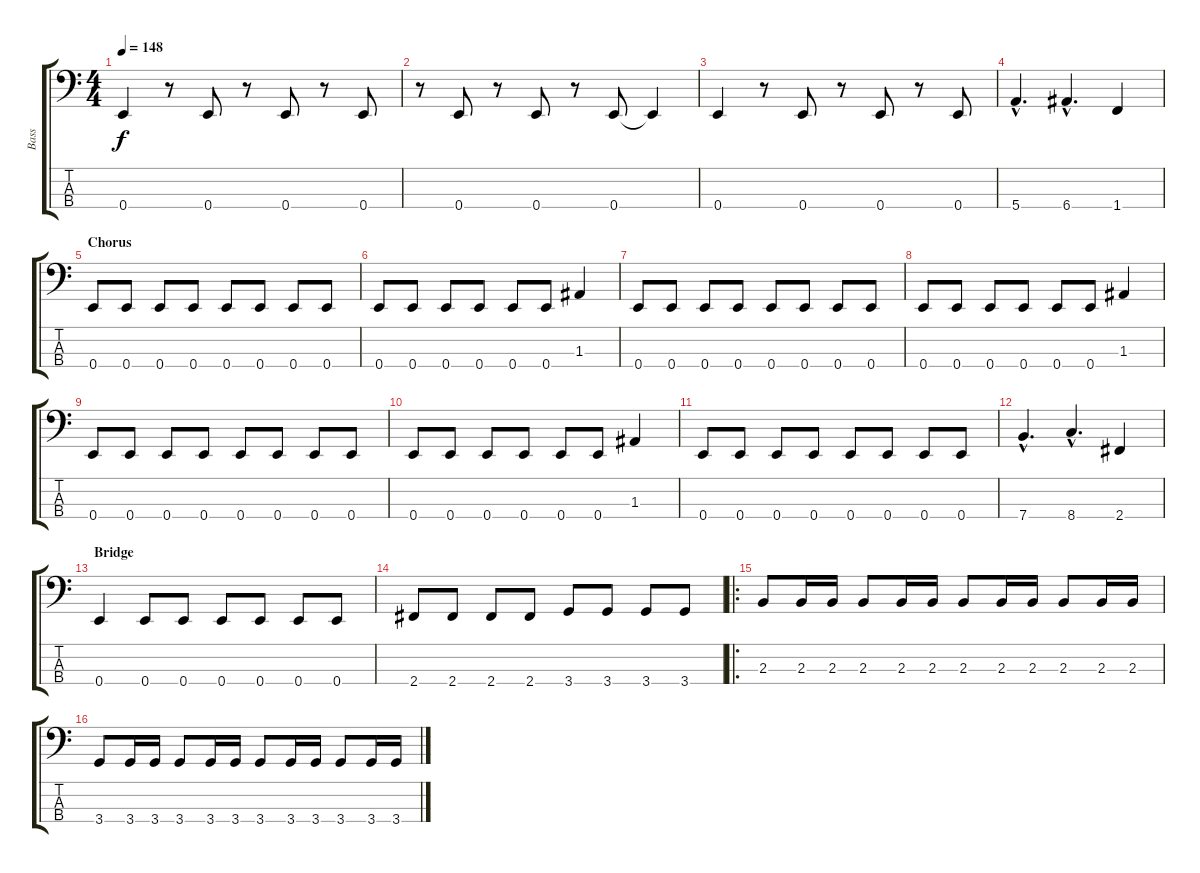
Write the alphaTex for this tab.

\track ("Bass" "Bass") {instrument slapbass2}
\staff {score tabs}
\tuning (G2 D2 A1 E1) {hide}
\ts (4 4)
\tempo 148
\clef f4
\ks c
0.4.4{dy f} r.8 0.4.8 r.8 0.4.8 r.8 0.4.8 |
r.8 0.4.8 r.8 0.4.8 r.8 0.4.8 0.4{t}.4 |
0.4.4 r.8 0.4.8 r.8 0.4.8 r.8 0.4.8 |
5.4{hac}.4{d} 6.4{hac}.4{d} 1.4.4 |
\section ("" "Chorus")
0.4.8 0.4.8 0.4.8 0.4.8 0.4.8 0.4.8 0.4.8 0.4.8 |
0.4.8 0.4.8 0.4.8 0.4.8 0.4.8 0.4.8 1.3.4 |
0.4.8 0.4.8 0.4.8 0.4.8 0.4.8 0.4.8 0.4.8 0.4.8 |
0.4.8 0.4.8 0.4.8 0.4.8 0.4.8 0.4.8 1.3.4 |
0.4.8 0.4.8 0.4.8 0.4.8 0.4.8 0.4.8 0.4.8 0.4.8 |
0.4.8 0.4.8 0.4.8 0.4.8 0.4.8 0.4.8 1.3.4 |
0.4.8 0.4.8 0.4.8 0.4.8 0.4.8 0.4.8 0.4.8 0.4.8 |
7.4{hac}.4{d} 8.4{hac}.4{d} 2.4.4 |
\section ("" "Bridge")
0.4.4 0.4.8 0.4.8 0.4.8 0.4.8 0.4.8 0.4.8 |
2.4.8 2.4.8 2.4.8 2.4.8 3.4.8 3.4.8 3.4.8 3.4.8 |
\ro
2.3.8{volume 15} 2.3.16 2.3.16 2.3.8 2.3.16 2.3.16 2.3.8 2.3.16 2.3.16 2.3.8 2.3.16 2.3.16 |
3.4.8 3.4.16 3.4.16 3.4.8 3.4.16 3.4.16 3.4.8 3.4.16 3.4.16 3.4.8 3.4.16 3.4.16
